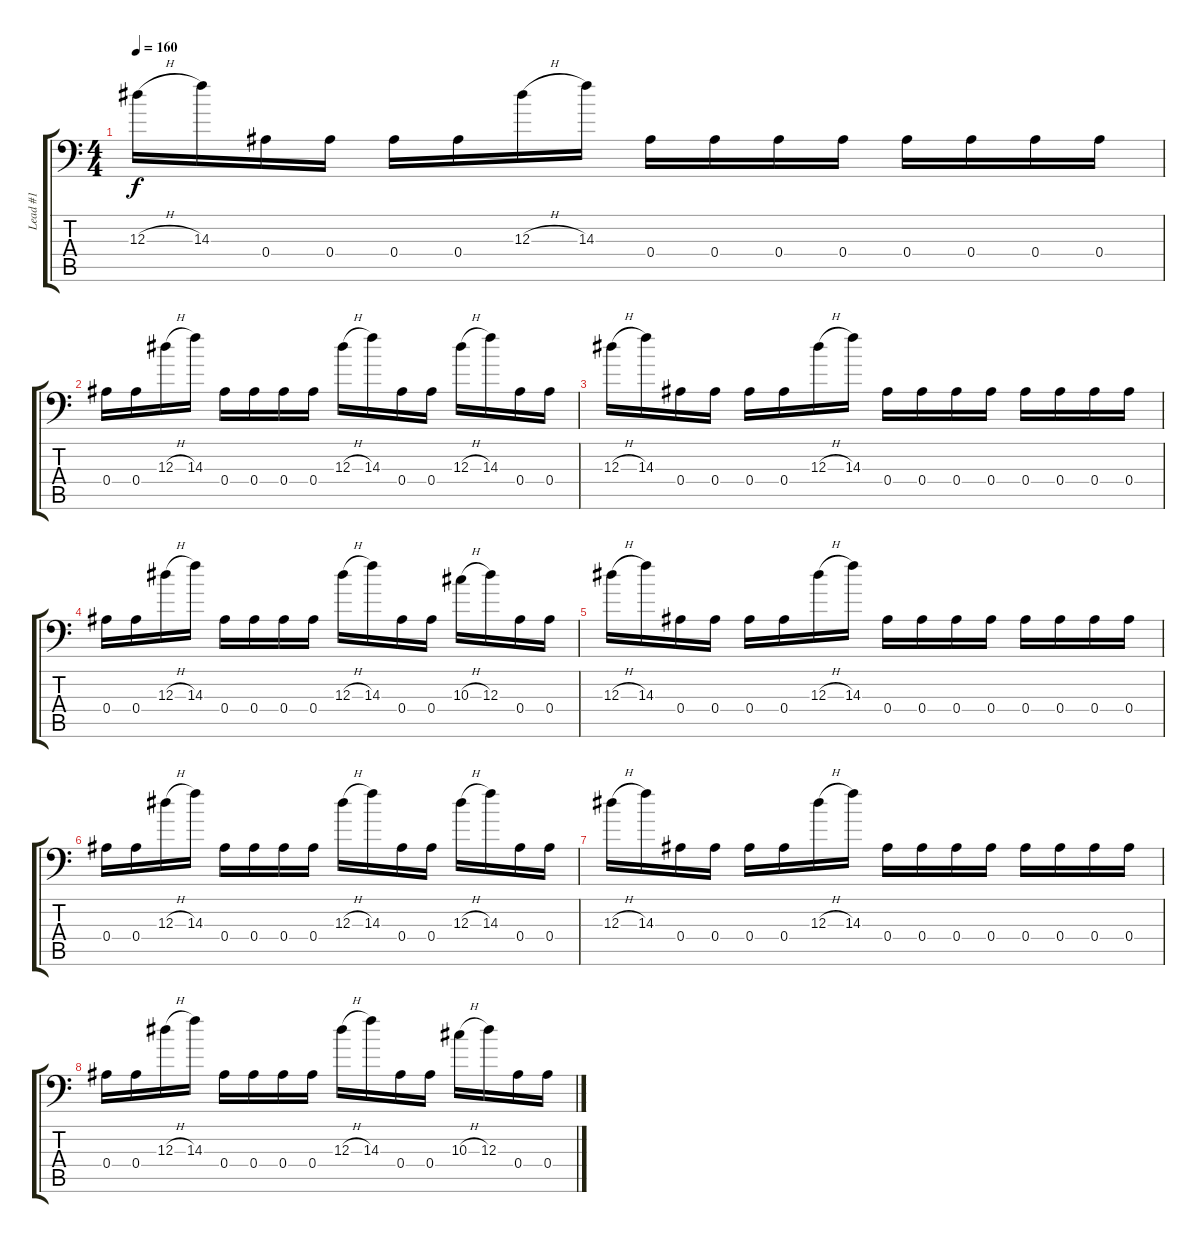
\track ("Lead #1" "Lead #1") {instrument distortionguitar}
\staff {score tabs}
\tuning (C4 G3 Eb3 Bb2 F2 Bb1) {hide}
\ts (4 4)
\tempo 160
\clef f4
\ks c
12.3{h}.16{dy f} 14.3.16 0.4.16 0.4.16 0.4.16 0.4.16 12.3{h}.16 14.3.16 0.4.16 0.4.16 0.4.16 0.4.16 0.4.16 0.4.16 0.4.16 0.4.16 |
0.4.16 0.4.16 12.3{h}.16 14.3.16 0.4.16 0.4.16 0.4.16 0.4.16 12.3{h}.16 14.3.16 0.4.16 0.4.16 12.3{h}.16 14.3.16 0.4.16 0.4.16 |
12.3{h}.16 14.3.16 0.4.16 0.4.16 0.4.16 0.4.16 12.3{h}.16 14.3.16 0.4.16 0.4.16 0.4.16 0.4.16 0.4.16 0.4.16 0.4.16 0.4.16 |
0.4.16 0.4.16 12.3{h}.16 14.3.16 0.4.16 0.4.16 0.4.16 0.4.16 12.3{h}.16 14.3.16 0.4.16 0.4.16 10.3{h}.16 12.3.16 0.4.16 0.4.16 |
12.3{h}.16 14.3.16 0.4.16 0.4.16 0.4.16 0.4.16 12.3{h}.16 14.3.16 0.4.16 0.4.16 0.4.16 0.4.16 0.4.16 0.4.16 0.4.16 0.4.16 |
0.4.16 0.4.16 12.3{h}.16 14.3.16 0.4.16 0.4.16 0.4.16 0.4.16 12.3{h}.16 14.3.16 0.4.16 0.4.16 12.3{h}.16 14.3.16 0.4.16 0.4.16 |
12.3{h}.16 14.3.16 0.4.16 0.4.16 0.4.16 0.4.16 12.3{h}.16 14.3.16 0.4.16 0.4.16 0.4.16 0.4.16 0.4.16 0.4.16 0.4.16 0.4.16 |
0.4.16 0.4.16 12.3{h}.16 14.3.16 0.4.16 0.4.16 0.4.16 0.4.16 12.3{h}.16 14.3.16 0.4.16 0.4.16 10.3{h}.16 12.3.16 0.4.16 0.4.16
